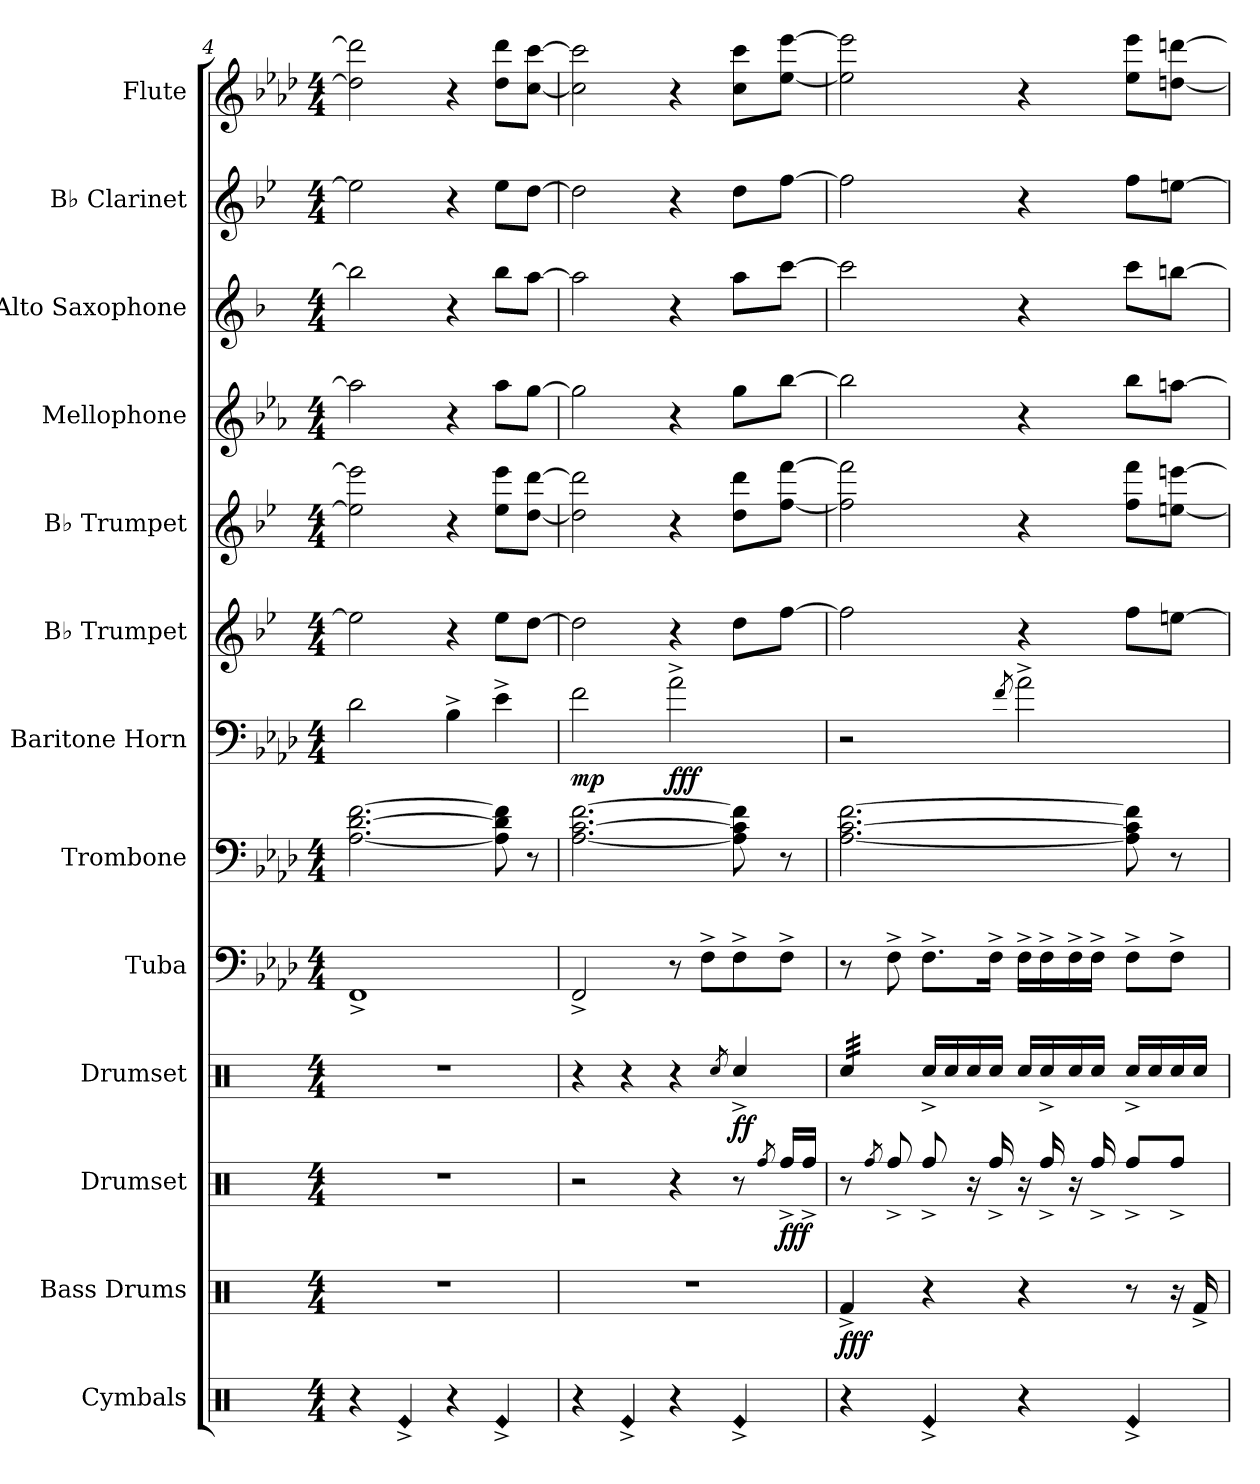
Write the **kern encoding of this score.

**kern	**kern	**dynam	**kern	**dynam	**kern	**dynam	**kern	**kern	**kern	**dynam	**kern	**kern	**kern	**kern	**kern	**kern
*part13	*part12	*part12	*part11	*part11	*part10	*part10	*part9	*part8	*part7	*part7	*part6	*part5	*part4	*part3	*part2	*part1
*staff13	*staff12	*staff12	*staff11	*staff11	*staff10	*staff10	*staff9	*staff8	*staff7	*staff7	*staff6	*staff5	*staff4	*staff3	*staff2	*staff1
*I"Cymbals	*I"Bass Drums	*	*I"Drumset	*	*I"Drumset	*	*I"Tuba	*I"Trombone	*I"Baritone Horn	*	*I"B♭ Trumpet	*I"B♭ Trumpet	*I"Mellophone	*I"Alto Saxophone	*I"B♭ Clarinet	*I"Flute
*	*I'BD	*	*I'Drs.	*	*I'Drs.	*	*I'Tba.	*I'Tbn.	*I'Bar. Hn.	*	*I'B♭ Tpt.	*I'B♭ Tpt.	*I'Mph.	*I'A. Sax.	*I'B♭ Cl.	*I'Fl.
*clefX	*clefX	*	*clefX	*	*clefX	*	*clefF4	*clefF4	*clefF4	*	*clefG2	*clefG2	*clefG2	*clefG2	*clefG2	*clefG2
*	*	*	*	*	*	*	*	*	*	*	*ITrd1c2	*ITrd1c2	*ITrd4c7	*ITrd5c9	*ITrd1c2	*
*k[]	*k[]	*	*k[]	*	*k[]	*	*k[b-e-a-d-]	*k[b-e-a-d-]	*k[b-e-a-d-]	*	*k[b-e-a-d-]	*k[b-e-a-d-]	*k[b-e-a-d-]	*k[b-e-a-d-]	*k[b-e-a-d-]	*k[b-e-a-d-]
*M4/4	*M4/4	*	*M4/4	*	*M4/4	*	*M4/4	*M4/4	*M4/4	*	*M4/4	*M4/4	*M4/4	*M4/4	*M4/4	*M4/4
=4	=4	=4	=4	=4	=4	=4	=4	=4	=4	=4	=4	=4	=4	=4	=4	=4
4r	1r	.	1r	.	1r	.	1FF^	[2.A-\ [2.d-\ [2.f\	2d-\	.	2dd-\]	2dd-\] 2ddd-\]	2dd-\]	2dd-\]	2dd-\]	2dd-\] 2ddd-\]
!LO:N:head=diamond	!	!	!	!	!	!	!	!	!	!	!	!	!	!	!	!
4Re^/	.	.	.	.	.	.	.	.	.	.	.	.	.	.	.	.
4r	.	.	.	.	.	.	.	.	4B-^\	.	4r	4r	4r	4r	4r	4r
!LO:N:head=diamond	!	!	!	!	!	!	!	!	!	!	!	!	!	!	!	!
4Re^/	.	.	.	.	.	.	.	8A-\] 8d-\] 8f\]	4e-^\	.	8dd-\L	8dd-\ 8ddd-\L	8dd-\L	8dd-\L	8dd-\L	8dd-\ 8ddd-\L
.	.	.	.	.	.	.	.	8r	.	.	[8cc\J	[8cc\ [8ccc\J	[8cc\J	[8cc\J	[8cc\J	[8cc\ [8ccc\J
=5	=5	=5	=5	=5	=5	=5	=5	=5	=5	=5	=5	=5	=5	=5	=5	=5
!	!	!	!	!	!	!	!	!	!	!LO:DY:b	!	!	!	!	!	!
4r	1r	.	2r	.	4r	.	2FF^/	[2.A-\ [2.c\ [2.f\	2f\	mp	2cc\]	2cc\] 2ccc\]	2cc\]	2cc\]	2cc\]	2cc\] 2ccc\]
!LO:N:head=diamond	!	!	!	!	!	!	!	!	!	!	!	!	!	!	!	!
4Re^/	.	.	.	.	4r	.	.	.	.	.	.	.	.	.	.	.
!	!	!	!	!	!	!	!	!	!	!LO:DY:b	!	!	!	!	!	!
4r	.	.	4r	.	4r	.	8r	.	2a-^\	fff	4r	4r	4r	4r	4r	4r
.	.	.	.	.	.	.	8F^\L	.	.	.	.	.	.	.	.	.
.	.	.	.	.	8qRcc/	.	.	.	.	.	.	.	.	.	.	.
!LO:N:head=diamond	!	!	!	!	!	!LO:DY:b	!	!	!	!	!	!	!	!	!	!
4Re^/	.	.	8r	.	4Rcc^/	ff	8F^\	8A-\] 8c\] 8f\]	.	.	8cc\L	8cc\ 8ccc\L	8cc\L	8cc\L	8cc\L	8cc\ 8ccc\L
.	.	.	8qRff/	.	.	.	.	.	.	.	.	.	.	.	.	.
!	!	!	!	!LO:DY:b	!	!	!	!	!	!	!	!	!	!	!	!
.	.	.	16Rff^/LL	fff	.	.	8F^\J	8r	.	.	[8ee-\J	[8ee-\ [8eee-\J	[8ee-\J	[8ee-\J	[8ee-\J	[8ee-\ [8eee-\J
.	.	.	16Rff^/JJ	.	.	.	.	.	.	.	.	.	.	.	.	.
=6	=6	=6	=6	=6	=6	=6	=6	=6	=6	=6	=6	=6	=6	=6	=6	=6
!	!	!LO:DY:b	!	!	!	!	!	!	!	!	!	!	!	!	!	!
*	*	*	*	*	*tremolo	*	*	*	*	*	*	*	*	*	*	*
4r	4Rf^/	fff	8r	.	32Rcc/LLL	.	8r	[2.A-\ [2.c\ [2.f\	2r	.	2ee-\]	2ee-\] 2eee-\]	2ee-\]	2ee-\]	2ee-\]	2ee-\] 2eee-\]
.	.	.	.	.	32Rcc/	.	.	.	.	.	.	.	.	.	.	.
.	.	.	.	.	32Rcc/	.	.	.	.	.	.	.	.	.	.	.
.	.	.	.	.	32Rcc/	.	.	.	.	.	.	.	.	.	.	.
.	.	.	8qRff/	.	.	.	.	.	.	.	.	.	.	.	.	.
.	.	.	8Rff^/	.	32Rcc/	.	8F^\	.	.	.	.	.	.	.	.	.
.	.	.	.	.	32Rcc/	.	.	.	.	.	.	.	.	.	.	.
.	.	.	.	.	32Rcc/	.	.	.	.	.	.	.	.	.	.	.
.	.	.	.	.	32Rcc/JJJ	.	.	.	.	.	.	.	.	.	.	.
*	*	*	*	*	*Xtremolo	*	*	*	*	*	*	*	*	*	*	*
!LO:N:head=diamond	!	!	!	!	!	!	!	!	!	!	!	!	!	!	!	!
4Re^/	4r	.	8Rff^/	.	16Rcc^/LL	.	8.F^\L	.	.	.	.	.	.	.	.	.
.	.	.	.	.	16Rcc/	.	.	.	.	.	.	.	.	.	.	.
.	.	.	16r	.	16Rcc/	.	.	.	.	.	.	.	.	.	.	.
.	.	.	16Rff^/	.	16Rcc/JJ	.	16F^\Jk	.	.	.	.	.	.	.	.	.
.	.	.	.	.	.	.	.	.	8qf/	.	.	.	.	.	.	.
4r	4r	.	16r	.	16Rcc/LL	.	16F^\LL	.	2a-^\	.	4r	4r	4r	4r	4r	4r
.	.	.	16Rff^/	.	16Rcc^/	.	16F^\	.	.	.	.	.	.	.	.	.
.	.	.	16r	.	16Rcc/	.	16F^\	.	.	.	.	.	.	.	.	.
.	.	.	16Rff^/	.	16Rcc/JJ	.	16F^\JJ	.	.	.	.	.	.	.	.	.
!LO:N:head=diamond	!	!	!	!	!	!	!	!	!	!	!	!	!	!	!	!
4Re^/	8r	.	8Rff^/L	.	16Rcc^/LL	.	8F^\L	8A-\] 8c\] 8f\]	.	.	8ee-\L	8ee-\ 8eee-\L	8ee-\L	8ee-\L	8ee-\L	8ee-\ 8eee-\L
.	.	.	.	.	16Rcc/	.	.	.	.	.	.	.	.	.	.	.
.	16r	.	8Rff^/J	.	16Rcc/	.	8F^\J	8r	.	.	[8ddn\J	[8ddn\ [8dddn\J	[8ddn\J	[8ddn\J	[8ddn\J	[8ddn\ [8dddn\J
.	16Rf^/	.	.	.	16Rcc/JJ	.	.	.	.	.	.	.	.	.	.	.
=	=	=	=	=	=	=	=	=	=	=	=	=	=	=	=	=
*-	*-	*-	*-	*-	*-	*-	*-	*-	*-	*-	*-	*-	*-	*-	*-	*-
